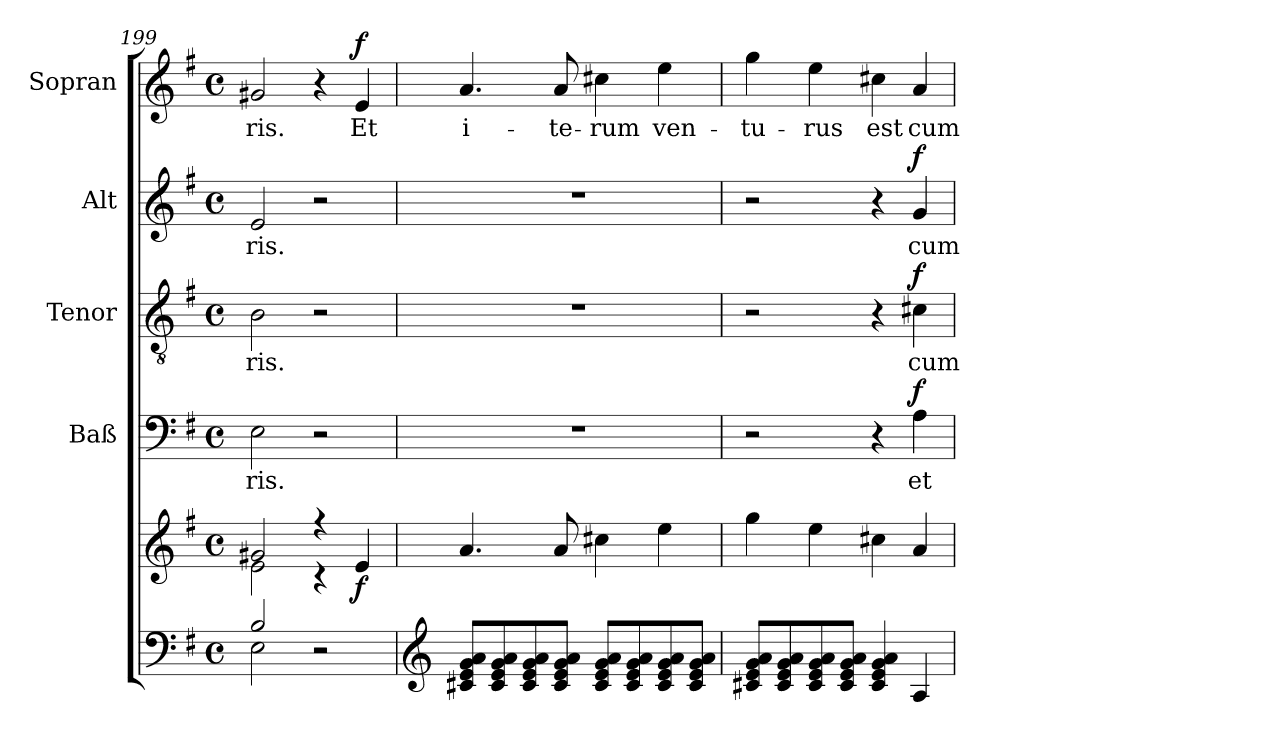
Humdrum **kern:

**kern	**kern	**dynam	**kern	**text	**dynam	**kern	**text	**dynam	**kern	**text	**dynam	**kern	**text	**dynam
*part5	*part5	*part5	*part4	*part4	*part4	*part3	*part3	*part3	*part2	*part2	*part2	*part1	*part1	*part1
*staff6	*staff5	*staff5/6	*staff4	*staff4	*staff4	*staff3	*staff3	*staff3	*staff2	*staff2	*staff2	*staff1	*staff1	*staff1
*	*	*	*I"Baß	*	*	*I"Tenor	*	*	*I"Alt	*	*	*I"Sopran	*	*
*	*	*	*I'Baß	*	*	*I'Ten	*	*	*I'Alt	*	*	*I'Sop	*	*
*clefF4	*clefG2	*	*clefF4	*	*	*clefGv2	*	*	*clefG2	*	*	*clefG2	*	*
*k[f#]	*k[f#]	*	*k[f#]	*	*	*k[f#]	*	*	*k[f#]	*	*	*k[f#]	*	*
*G:	*G:	*	*G:	*	*	*G:	*	*	*G:	*	*	*G:	*	*
*M4/4	*M4/4	*	*M4/4	*	*	*M4/4	*	*	*M4/4	*	*	*M4/4	*	*
*met(c)	*met(c)	*	*met(c)	*	*	*met(c)	*	*	*met(c)	*	*	*met(c)	*	*
=199	=199	=199	=199	=199	=199	=199	=199	=199	=199	=199	=199	=199	=199	=199
*^	*^	*	*	*	*	*	*	*	*	*	*	*	*	*
!	!	!	!	!	!	!LO:LY:b	!	!	!LO:LY:b	!	!	!LO:LY:b	!	!	!LO:LY:b	!
2B/	2E\	2g#X/	2e\	.	2E\	-ris.	.	2B\	-ris.	.	2e/	-ris.	.	2g#X/	-ris.	.
2ryy	2r	4r	4r	.	2r	.	.	2r	.	.	2r	.	.	4r	.	.
!	!	!	!	!LO:DY:b	!	!	!	!	!	!	!	!	!	!	!LO:LY:b	!LO:DY:a
.	.	4e/	4ryy	f	.	.	.	.	.	.	.	.	.	4e/	Et	f
*v	*v	*	*	*	*	*	*	*	*	*	*	*	*	*	*	*
*	*v	*v	*	*	*	*	*	*	*	*	*	*	*	*	*
=200	=200	=200	=200	=200	=200	=200	=200	=200	=200	=200	=200	=200	=200	=200
*clefG2	*	*	*	*	*	*	*	*	*	*	*	*	*	*
*	*^	*	*	*	*	*	*	*	*	*	*	*	*	*
!	!	!	!	!	!	!	!	!	!	!	!	!	!	!LO:LY:b	!
*	*v	*v	*	*	*	*	*	*	*	*	*	*	*	*	*
8c#X/ 8e/ 8g/ 8a/L	4.a/	.	1r	.	.	1r	.	.	1r	.	.	4.a/	i-	.
8c#/ 8e/ 8g/ 8a/	.	.	.	.	.	.	.	.	.	.	.	.	.	.
8c#/ 8e/ 8g/ 8a/	.	.	.	.	.	.	.	.	.	.	.	.	.	.
!	!	!	!	!	!	!	!	!	!	!	!	!	!LO:LY:b	!
8c#/ 8e/ 8g/ 8a/J	8a/	.	.	.	.	.	.	.	.	.	.	8a/	-te-	.
!	!	!	!	!	!	!	!	!	!	!	!	!	!LO:LY:b	!
8c#/ 8e/ 8g/ 8a/L	4cc#X\	.	.	.	.	.	.	.	.	.	.	4cc#X\	-rum	.
8c#/ 8e/ 8g/ 8a/	.	.	.	.	.	.	.	.	.	.	.	.	.	.
!	!	!	!	!	!	!	!	!	!	!	!	!	!LO:LY:b	!
8c#/ 8e/ 8g/ 8a/	4ee\	.	.	.	.	.	.	.	.	.	.	4ee\	ven-	.
8c#/ 8e/ 8g/ 8a/J	.	.	.	.	.	.	.	.	.	.	.	.	.	.
!!LO:PB:g=z
=201	=201	=201	=201	=201	=201	=201	=201	=201	=201	=201	=201	=201	=201	=201
!	!	!	!	!	!	!	!	!	!	!	!	!	!LO:LY:b	!
8c#X/ 8e/ 8g/ 8a/L	4gg\	.	2r	.	.	2r	.	.	2r	.	.	4gg\	-tu-	.
8c#/ 8e/ 8g/ 8a/	.	.	.	.	.	.	.	.	.	.	.	.	.	.
!	!	!	!	!	!	!	!	!	!	!	!	!	!LO:LY:b	!
8c#/ 8e/ 8g/ 8a/	4ee\	.	.	.	.	.	.	.	.	.	.	4ee\	-rus	.
8c#/ 8e/ 8g/ 8a/J	.	.	.	.	.	.	.	.	.	.	.	.	.	.
!	!	!	!	!	!	!	!	!	!	!	!	!	!LO:LY:b	!
4c#/ 4e/ 4g/ 4a/	4cc#X\	.	4r	.	.	4r	.	.	4r	.	.	4cc#X\	est	.
!	!	!	!	!LO:LY:b	!LO:DY:a	!	!LO:LY:b	!LO:DY:a	!	!LO:LY:b	!LO:DY:a	!	!LO:LY:b	!
4A/	4a/	.	4A\	et	f	4c#X\	cum	f	4g/	cum	f	4a/	cum	.
=	=	=	=	=	=	=	=	=	=	=	=	=	=	=
*-	*-	*-	*-	*-	*-	*-	*-	*-	*-	*-	*-	*-	*-	*-
